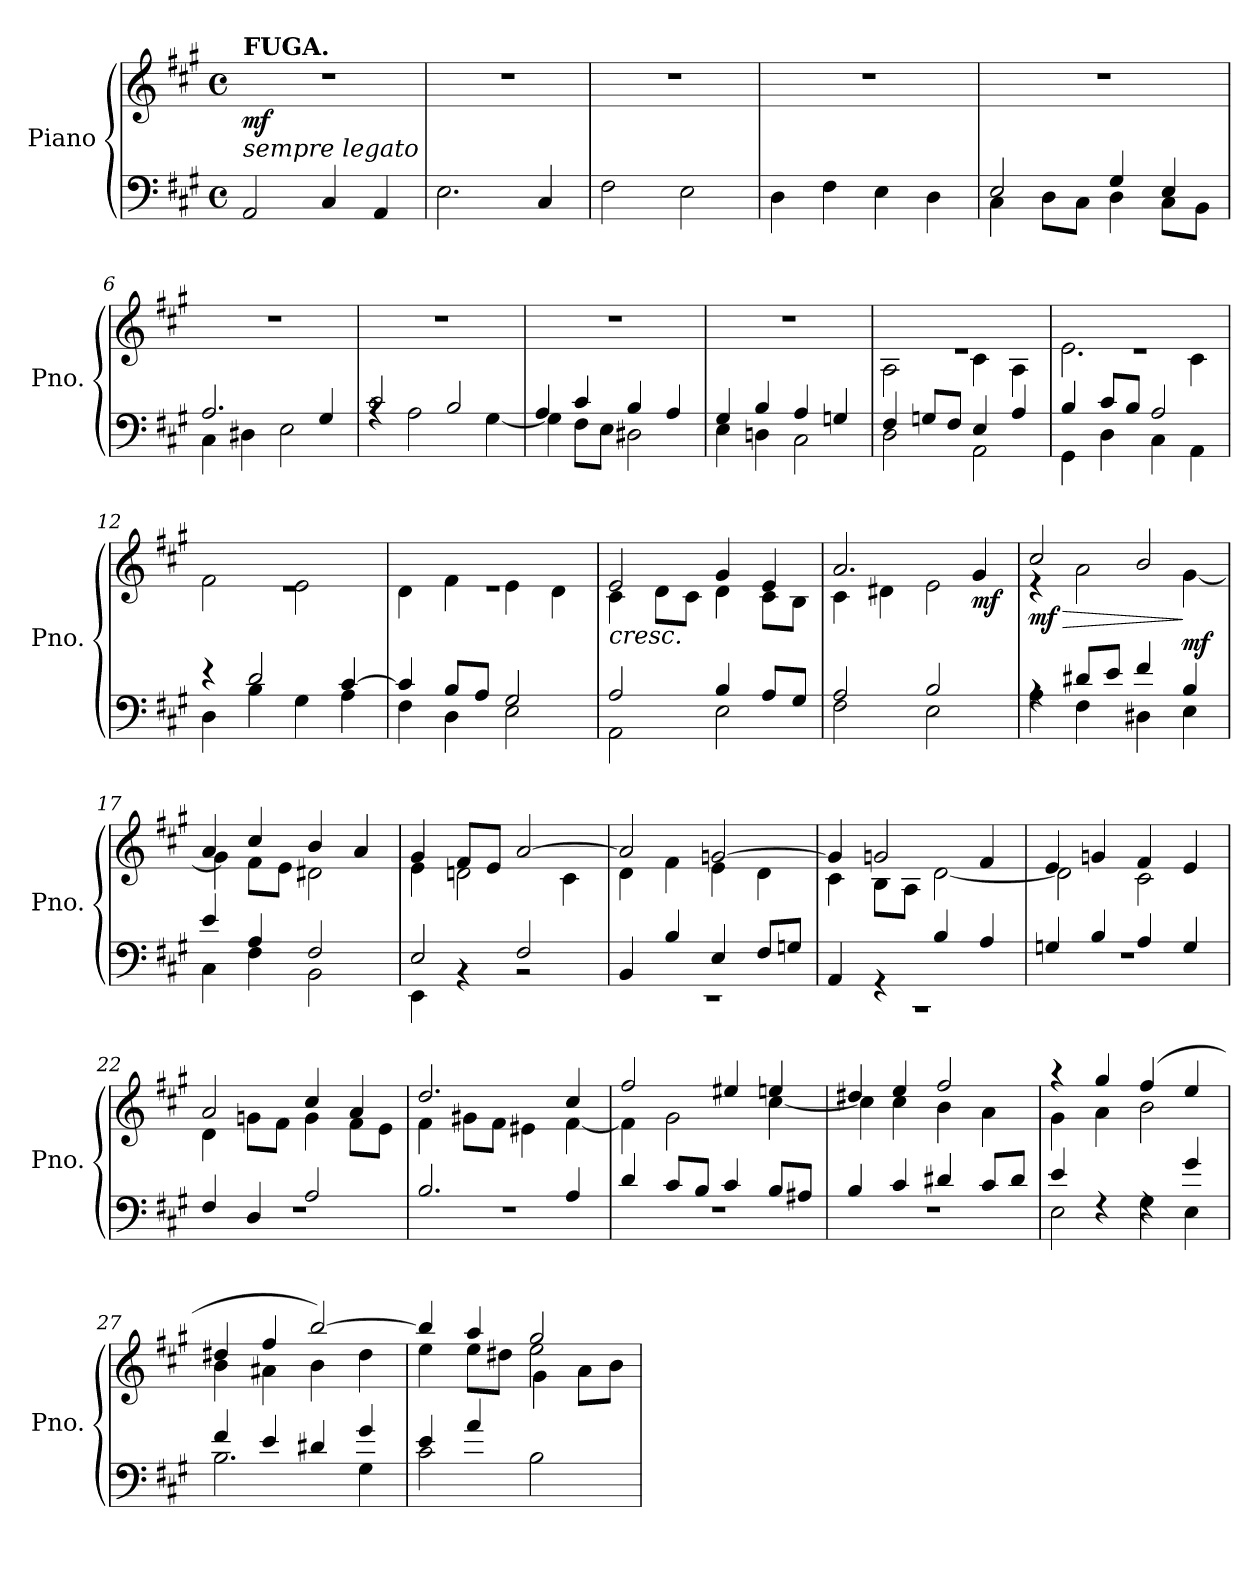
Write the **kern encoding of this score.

**kern	**kern	**dynam
*part1	*part1	*part1
*staff2	*staff1	*staff1/2
*I"Piano	*	*
*I'Pno.	*	*
*clefF4	*clefG2	*
*k[f#c#g#]	*k[f#c#g#]	*
*M4/4	*M4/4	*
*met(c)	*met(c)	*
=1	=1	=1
!	!LO:TX:a:B:t=FUGA.	!
!LO:TX:a:i:t=sempre  legato	!	!
!	!	!LO:DY:b
2AA/	1r	mf
4C#/	.	.
4AA/	.	.
=2	=2	=2
2.E\	1r	.
4C#/	.	.
=3	=3	=3
2F#\	1r	.
2E\	.	.
=4	=4	=4
4D\	1r	.
4F#\	.	.
4E\	.	.
4D\	.	.
=5	=5	=5
*^	*	*
2E/	4C#\	1r	.
.	8D\L	.	.
.	8C#\J	.	.
4G#/	4D\	.	.
4E/	8C#\L	.	.
.	8BB\J	.	.
=6	=6	=6	=6
2.A/	4C#\	1r	.
.	4D#X\	.	.
.	2E\	.	.
4G#/	.	.	.
=7	=7	=7	=7
2c#/	4rA	1r	.
.	2A\	.	.
2B/	.	.	.
.	[4G#\	.	.
=8	=8	=8	=8
4A/	4G#\]	1r	.
4c#/	8F#\L	.	.
.	8E\J	.	.
4B/	2D#X\	.	.
4A/	.	.	.
=9	=9	=9	=9
4G#/	4E\	1r	.
4B/	4Dn\	.	.
4A/	2C#\	.	.
4Gn/	.	.	.
=10	=10	=10	=10
*	*	*^	*
4F#/	2D\	1re	2A\	.
8Gn/L	.	.	.	.
8F#/J	.	.	.	.
4E/	2AA\	.	4c#\	.
4A/	.	.	4A\	.
!!LO:LB:g=z	!!
=11	=11	=11	=11	=11
4B/	4GG#\	1re	2.e\	.
8c#/L	4D\	.	.	.
8B/J	.	.	.	.
2A/	4C#\	.	.	.
.	4AA\	.	4c#\	.
=12	=12	=12	=12	=12
4r	4D\	1re	2f#\	.
2d/	4B\	.	.	.
.	4G#\	.	2e\	.
[4c#/	4A\	.	.	.
=13	=13	=13	=13	=13
4c#/]	4F#\	1re	4d\	.
8B/L	4D\	.	4f#\	.
8A/J	.	.	.	.
2G#/	2E\	.	4e\	.
.	.	.	4d\	.
=14	=14	=14	=14	=14
!	!	!	!	!LO:HP:b
2A/	2AA\	2e/	4c#\	<
.	.	.	8d\L	.
.	.	.	8c#\J	.
4B/	2E\	4g#/	4d\	.
8A/L	.	4e/	8c#\L	.
8G#/J	.	.	8B\J	.
=15	=15	=15	=15	=15
2A/	2F#\	2.a/	4c#\	.
.	.	.	4d#X\	.
2B/	2E\	.	2e\	.
!	!	!	!	!LO:DY:b
.	.	4g#/	.	mf
*v	*v	*	*	*
*	*v	*v	*
.	.	[
=16	=16	=16
*^	*	*
!	!	!	!LO:HP:b
*	*	*^	*
!	!	!	!	!LO:DY:n=1:b
4rA	4A\	2cc#/	4r	> mf
8d#X/L	4F#\	.	2a\	.
8e/J	.	.	.	.
4f#/	4D#X\	2b/	.	.
!	!	!	!	!LO:DY:n=2:a=2
4B/	4E\	.	[4g#\	] mf
=17	=17	=17	=17	=17
4e/	4C#\	4a/	4g#\]	.
4A/	4F#\	4cc#/	8f#\L	.
.	.	.	8e\J	.
2F#/	2BB\	4b/	2d#X\	.
.	.	4a/	.	.
=18	=18	=18	=18	=18
2E/	4EE\	4g#/	4e\	.
.	4rBB	8f#/L	2dn\	.
.	.	8e/J	.	.
2F#/	2rBB	[2a/	.	.
.	.	.	4c#\	.
=19	=19	=19	=19	=19
4BB/	1r	2a/]	4d\	.
4B/	.	.	4f#\	.
4E/	.	[2gn/	4e\	.
8F#/L	.	.	4d\	.
8Gn/J	.	.	.	.
!!LO:LB:g=z	!!
=20	=20	=20	=20	=20
4AA/	1r	4g/]	4c#\	.
4rGG	.	2gn/	8B\L	.
.	.	.	8A\J	.
4B/	.	.	[2d\	.
4A/	.	4f#/	.	.
=21	=21	=21	=21	=21
4Gn/	1rF	4e/	2d\]	.
4B/	.	4gn/	.	.
4A/	.	4f#/	2c#\	.
4G/	.	4e/	.	.
=22	=22	=22	=22	=22
4F#/	1rF	2a/	4d\	.
4D/	.	.	8gn\L	.
.	.	.	8f#\J	.
2A/	.	4cc#/	4g\	.
.	.	4a/	8f#\L	.
.	.	.	8e\J	.
=23	=23	=23	=23	=23
2.B/	1rF	2.dd/	4f#\	.
.	.	.	8g#X\L	.
.	.	.	8f#\J	.
.	.	.	4e#X\	.
4A/	.	4cc#/	[4f#\	.
=24	=24	=24	=24	=24
4d/	1rF	2ff#/	4f#\]	.
8c#/L	.	.	2g#\	.
8B/J	.	.	.	.
4c#/	.	4ee#X/	.	.
8B/L	.	4een/	[4cc#\	.
8A#X/J	.	.	.	.
=25	=25	=25	=25	=25
4B/	1rF	4dd#X/	4cc#\]	.
4c#/	.	4ee/	4cc#\	.
4d#X/	.	2ff#/	4b\	.
8c#/L	.	.	4a\	.
8d#/J	.	.	.	.
=26	=26	=26	=26	=26
4e/	2E\	4r	4g#\	.
4rF	.	4gg#/	4a\	.
4rF	4G#\	(4ff#/	2b\	.
4g#/	4E\	4ee/	.	.
=27	=27	=27	=27	=27
4f#/	2.B\	4dd#X/	4b\	.
4e/	.	4ff#/	4a#X\	.
4d#X/	.	[2bb/)	4b\	.
4g#/	4G#\	.	4dd#\	.
!!LO:PB:g=z
=28	=28	=28	=28	=28
*	*	*	*^	*
4e/	2c#\	4bb/]	4ee\	2ryy	.
4a/	.	4aa/	8ee\L	.	.
.	.	.	8dd#X\J	.	.
2ryy	2B\	2gg#/	2ee\	4g#\	.
.	.	.	.	8a\L	.
.	.	.	.	8b\J	.
*v	*v	*	*	*	*
*	*v	*v	*v	*
=	=	=
*-	*-	*-
